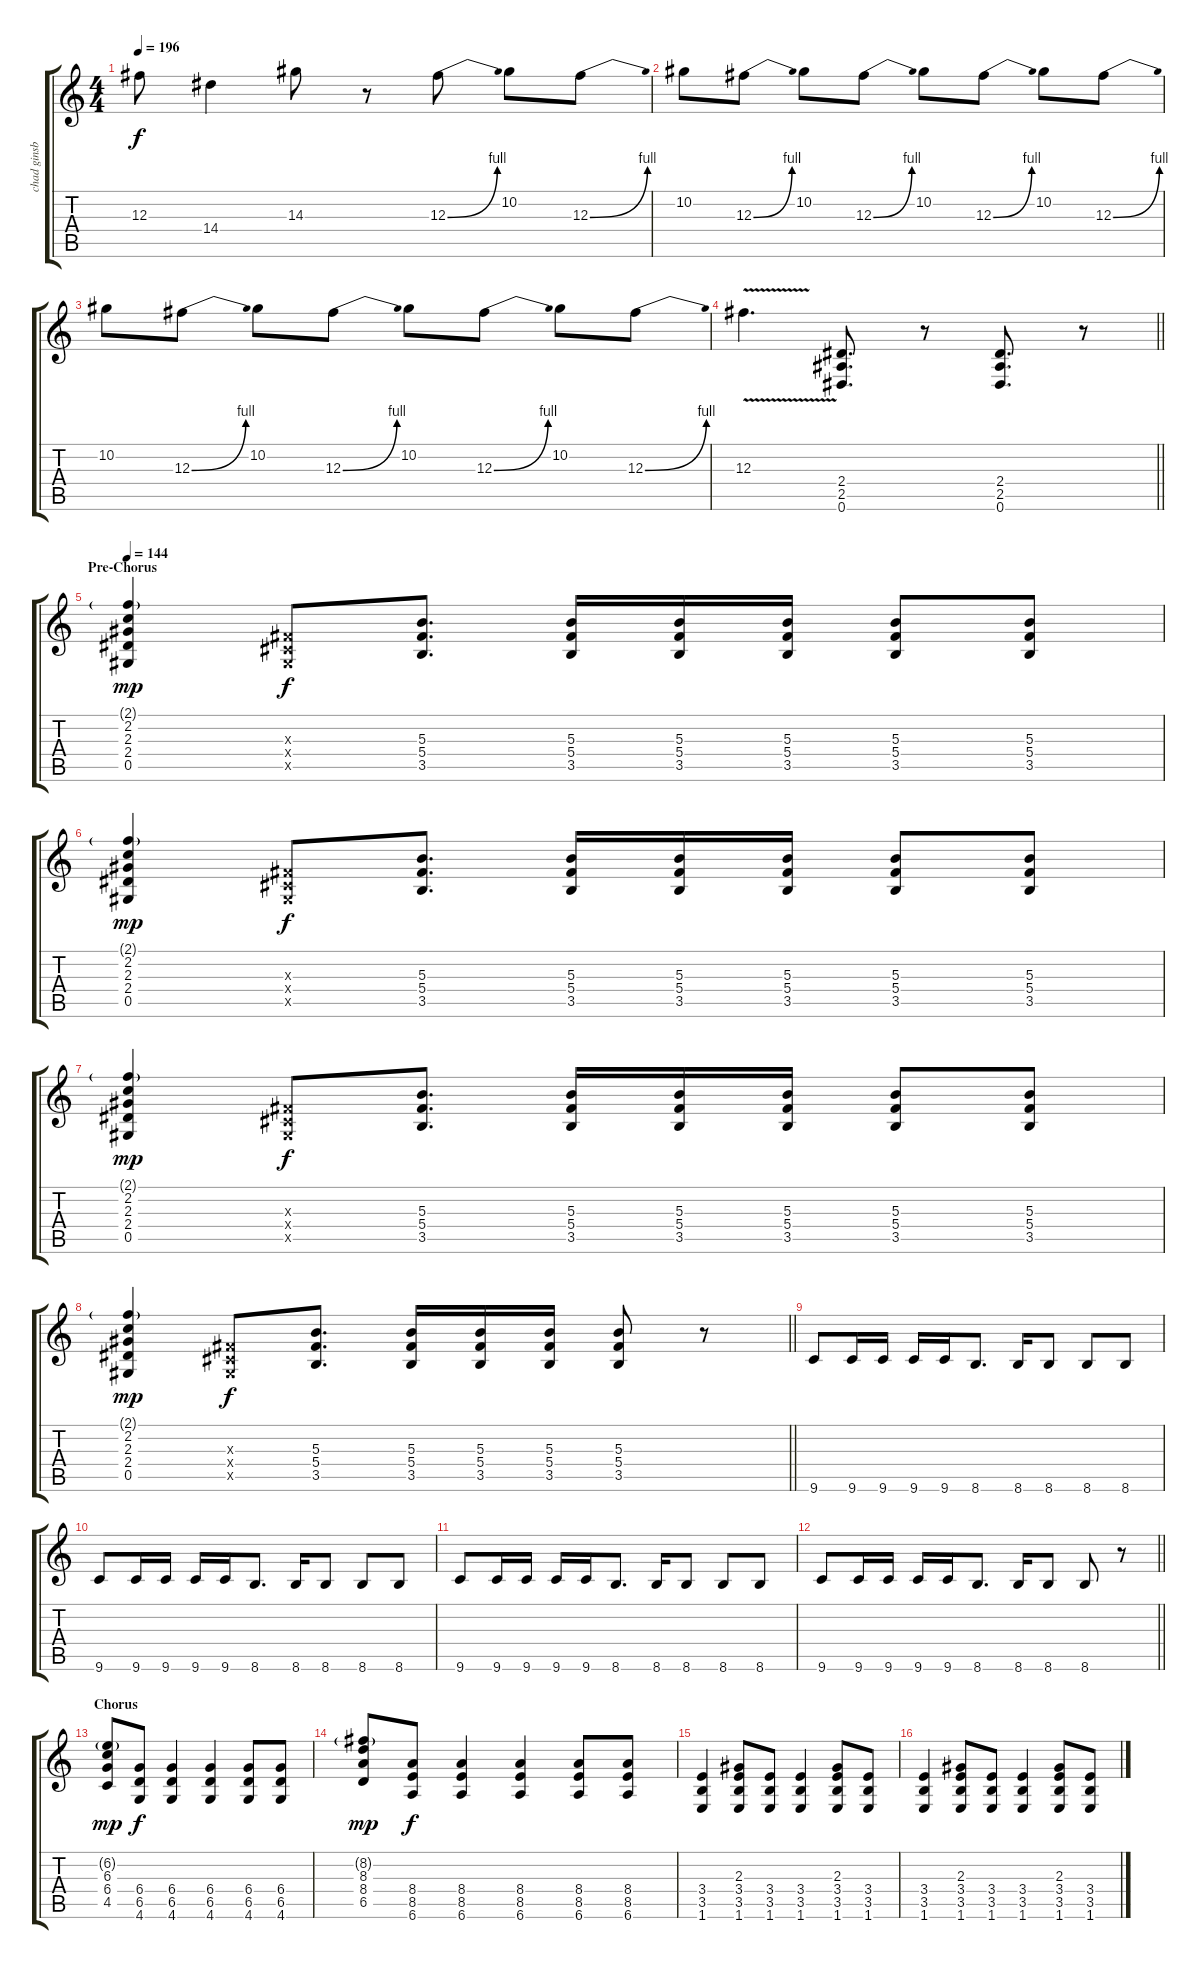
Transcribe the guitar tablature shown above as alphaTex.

\track ("chad ginsburg" "chad ginsb") {instrument distortionguitar}
\staff {score tabs}
\tuning (Eb4 Bb3 Gb3 Db3 Ab2 Eb2) {hide}
\ts (4 4)
\tempo 196
\clef g2
\ks c
12.3.8{dy f} 14.4.4 14.3.8 r.8 12.3{be (bend 0 0 60 4)}.8 10.2.8 12.3{be (bend 0 0 60 4)}.8 |
10.2.8 12.3{be (bend 0 0 60 4)}.8 10.2.8 12.3{be (bend 0 0 60 4)}.8 10.2.8 12.3{be (bend 0 0 60 4)}.8 10.2.8 12.3{be (bend 0 0 60 4)}.8 |
10.2.8 12.3{be (bend 0 0 60 4)}.8 10.2.8 12.3{be (bend 0 0 60 4)}.8 10.2.8 12.3{be (bend 0 0 60 4)}.8 10.2.8 12.3{be (bend 0 0 60 4)}.8 |
\barLineRight lightlight
12.3{v}.4{d} (2.4 2.5 0.6).8{d} r.8 (2.4 2.5 0.6).8{d} r.8 |
\section ("" "Pre-Chorus")
\tempo 144
(2.1{g} 2.2 2.3 2.4 0.5).4{dy mp} (0.3{x} 0.4{x} 0.5{x}).8{dy f} (5.3 5.4 3.5).8{d} (5.3 5.4 3.5).16 (5.3 5.4 3.5).16 (5.3 5.4 3.5).16 (5.3 5.4 3.5).8 (5.3 5.4 3.5).8 |
(2.1{g} 2.2 2.3 2.4 0.5).4{dy mp} (0.3{x} 0.4{x} 0.5{x}).8{dy f} (5.3 5.4 3.5).8{d} (5.3 5.4 3.5).16 (5.3 5.4 3.5).16 (5.3 5.4 3.5).16 (5.3 5.4 3.5).8 (5.3 5.4 3.5).8 |
(2.1{g} 2.2 2.3 2.4 0.5).4{dy mp} (0.3{x} 0.4{x} 0.5{x}).8{dy f} (5.3 5.4 3.5).8{d} (5.3 5.4 3.5).16 (5.3 5.4 3.5).16 (5.3 5.4 3.5).16 (5.3 5.4 3.5).8 (5.3 5.4 3.5).8 |
\barLineRight lightlight
(2.1{g} 2.2 2.3 2.4 0.5).4{dy mp} (0.3{x} 0.4{x} 0.5{x}).8{dy f} (5.3 5.4 3.5).8{d} (5.3 5.4 3.5).16 (5.3 5.4 3.5).16 (5.3 5.4 3.5).16 (5.3 5.4 3.5).8 r.8 |
\section ("" "")
9.6.8 9.6.16 9.6.16 9.6.16 9.6.16 8.6.8{d} 8.6.16 8.6.8 8.6.8 8.6.8 |
9.6.8 9.6.16 9.6.16 9.6.16 9.6.16 8.6.8{d} 8.6.16 8.6.8 8.6.8 8.6.8 |
9.6.8 9.6.16 9.6.16 9.6.16 9.6.16 8.6.8{d} 8.6.16 8.6.8 8.6.8 8.6.8 |
\barLineRight lightlight
9.6.8 9.6.16 9.6.16 9.6.16 9.6.16 8.6.8{d} 8.6.16 8.6.8 8.6.8 r.8 |
\section ("" "Chorus")
(6.2{g} 6.3 6.4 4.5).8{dy mp} (6.4 6.5 4.6).8{dy f} (6.4 6.5 4.6).4 (6.4 6.5 4.6).4 (6.4 6.5 4.6).8 (6.4 6.5 4.6).8 |
(8.2{g} 8.3 8.4 6.5).8{dy mp} (8.4 8.5 6.6).8{dy f} (8.4 8.5 6.6).4 (8.4 8.5 6.6).4 (8.4 8.5 6.6).8 (8.4 8.5 6.6).8 |
(3.4 3.5 1.6).4 (2.3 3.4 3.5 1.6).8 (3.4 3.5 1.6).8 (3.4 3.5 1.6).4 (2.3 3.4 3.5 1.6).8 (3.4 3.5 1.6).8 |
(3.4 3.5 1.6).4 (2.3 3.4 3.5 1.6).8 (3.4 3.5 1.6).8 (3.4 3.5 1.6).4 (2.3 3.4 3.5 1.6).8 (3.4 3.5 1.6).8
